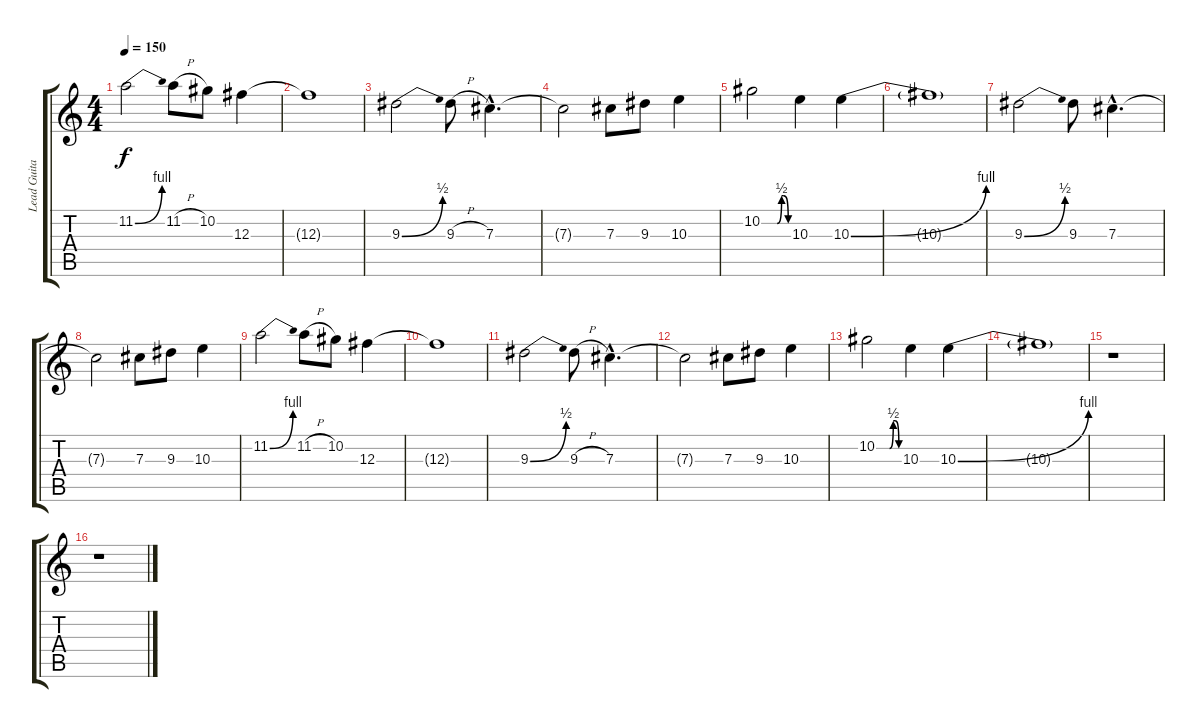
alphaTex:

\track ("Lead Guitar" "Lead Guita") {instrument distortionguitar}
\staff {score tabs}
\tuning (Eb4 Bb3 Gb3 Db3 Ab2 Eb2) {hide}
\ts (4 4)
\tempo 150
\clef g2
\ks c
11.2{be (bend 0 0 60 4)}.2{dy f} 11.2{h}.8 10.2.8 12.3.4 |
12.3{t}.1 |
9.3{be (bend 0 0 60 2)}.2 9.3{h}.8 7.3{hac}.4{d} |
7.3{t}.2 7.3.8 9.3.8 10.3.4 |
10.2{be (custom 0 0 35 0 45 2 50 2 60 0)}.2 10.3.4 10.3{be (bend 0 0 60 4)}.4 |
10.3{t}.1 |
9.3{be (bend 0 0 60 2)}.2 9.3.8 7.3{hac}.4{d} |
7.3{t}.2 7.3.8 9.3.8 10.3.4 |
11.2{be (bend 0 0 60 4)}.2 11.2{h}.8 10.2.8 12.3.4 |
12.3{t}.1 |
9.3{be (bend 0 0 60 2)}.2 9.3{h}.8 7.3{hac}.4{d} |
7.3{t}.2 7.3.8 9.3.8 10.3.4 |
10.2{be (custom 0 0 35 0 45 2 50 2 60 0)}.2 10.3.4 10.3{be (bend 0 0 60 4)}.4 |
10.3{t}.1 |
r.1 |
r.1
